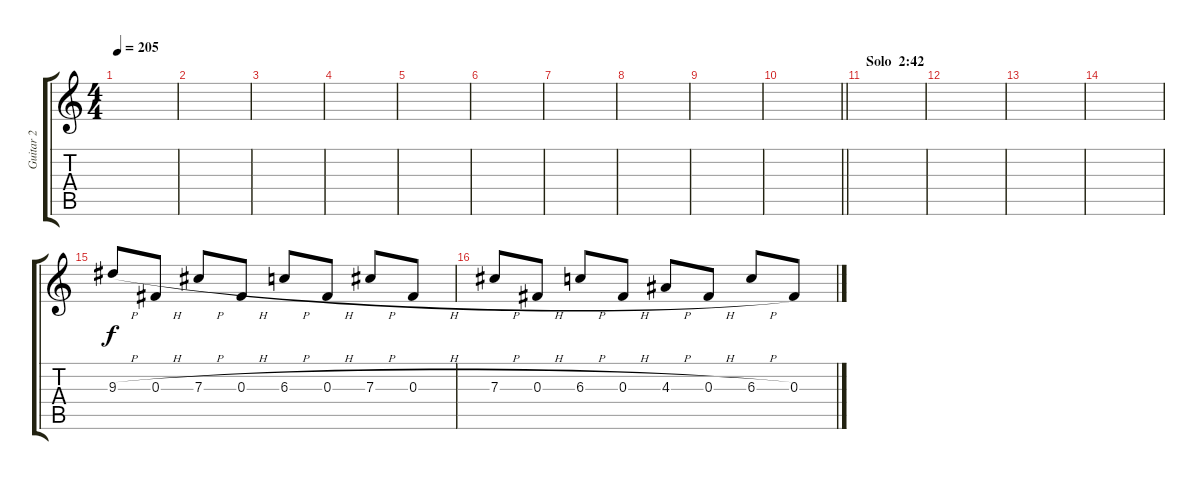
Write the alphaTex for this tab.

\track ("Guitar 2" "Guitar 2") {instrument distortionguitar}
\staff {score tabs}
\tuning (Eb4 Bb3 Gb3 Db3 Ab2 Db2) {hide}
\ts (4 4)
\tempo 205
\clef g2
\ks c
|
|
|
|
|
|
|
|
|
\barLineRight lightlight
|
\section ("" "Solo  2:42")
|
|
|
|
9.3{h}.8{volume 16 balance 15} 0.3{h}.8 7.3{h}.8 0.3{h}.8 6.3{h}.8 0.3{h}.8 7.3{h}.8 0.3{h}.8 |
7.3{h}.8 0.3{h}.8 6.3{h}.8 0.3{h}.8 4.3{h}.8 0.3{h}.8 6.3{h}.8 0.3{h}.8
